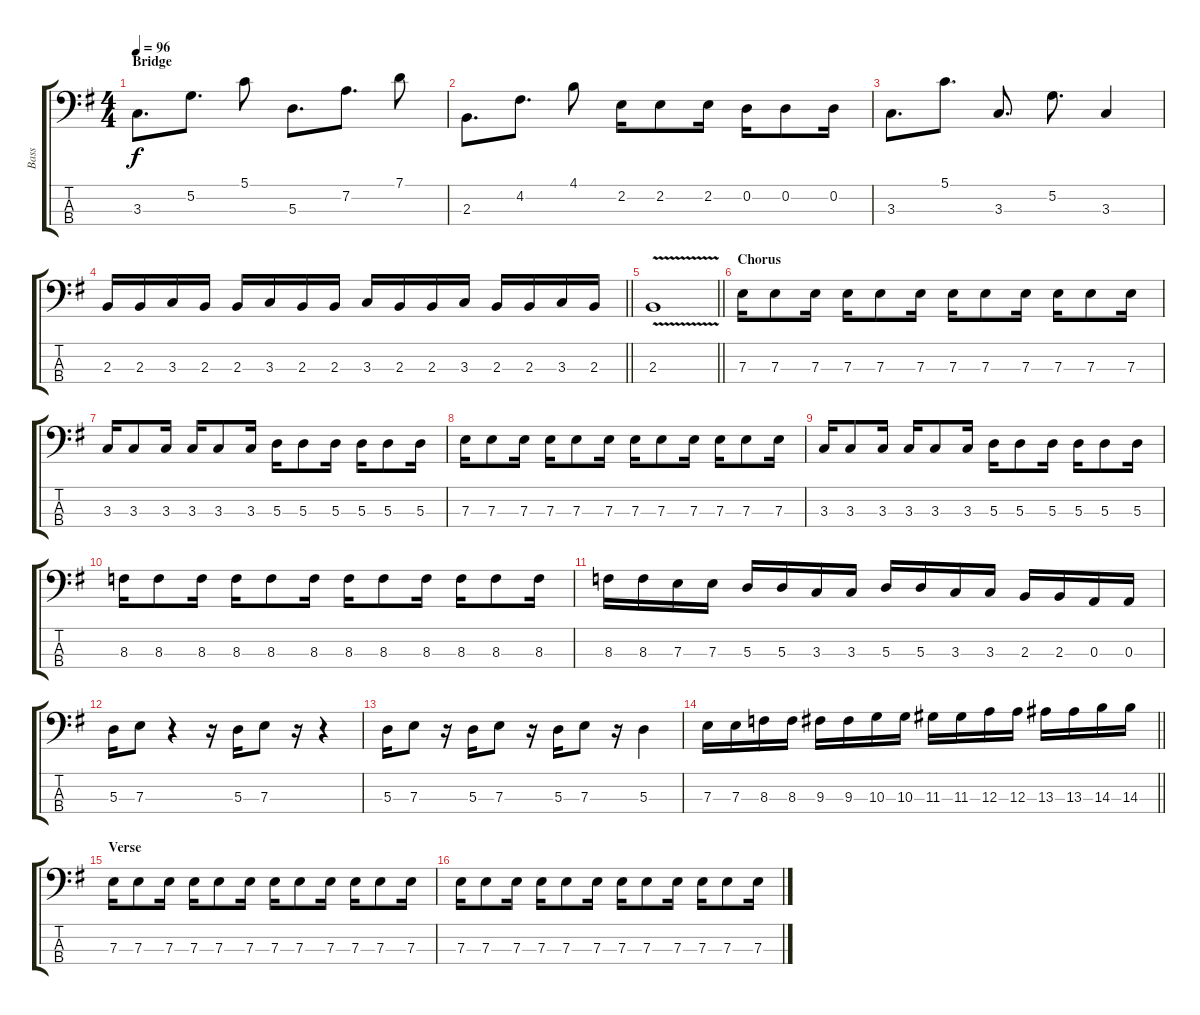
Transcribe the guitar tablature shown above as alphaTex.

\track ("Bass" "Bass") {instrument electricbasspick}
\staff {score tabs}
\tuning (G2 D2 A1 E1) {hide}
\ts (4 4)
\section ("" "Bridge")
\tempo 96
\clef f4
\ks g
3.3.8{d dy f} 5.2.8{d} 5.1.8 5.3.8{d} 7.2.8{d} 7.1.8 |
2.3.8{d} 4.2.8{d} 4.1.8 2.2.16 2.2.8 2.2.16 0.2.16 0.2.8 0.2.16 |
3.3.8{d} 5.1.8{d} 3.3.8{d} 5.2.8{d} 3.3.4 |
\barLineRight lightlight
2.3.16 2.3.16 3.3.16 2.3.16 2.3.16 3.3.16 2.3.16 2.3.16 3.3.16 2.3.16 2.3.16 3.3.16 2.3.16 2.3.16 3.3.16 2.3.16 |
\barLineRight lightlight
2.3{v}.1 |
\section ("" "Chorus")
7.3.16 7.3.8 7.3.16 7.3.16 7.3.8 7.3.16 7.3.16 7.3.8 7.3.16 7.3.16 7.3.8 7.3.16 |
3.3.16 3.3.8 3.3.16 3.3.16 3.3.8 3.3.16 5.3.16 5.3.8 5.3.16 5.3.16 5.3.8 5.3.16 |
7.3.16 7.3.8 7.3.16 7.3.16 7.3.8 7.3.16 7.3.16 7.3.8 7.3.16 7.3.16 7.3.8 7.3.16 |
3.3.16 3.3.8 3.3.16 3.3.16 3.3.8 3.3.16 5.3.16 5.3.8 5.3.16 5.3.16 5.3.8 5.3.16 |
8.3.16 8.3.8 8.3.16 8.3.16 8.3.8 8.3.16 8.3.16 8.3.8 8.3.16 8.3.16 8.3.8 8.3.16 |
8.3.16 8.3.16 7.3.16 7.3.16 5.3.16 5.3.16 3.3.16 3.3.16 5.3.16 5.3.16 3.3.16 3.3.16 2.3.16 2.3.16 0.3.16 0.3.16 |
5.3.16 7.3.8 r.4 r.16 5.3.16 7.3.8 r.16 r.4 |
5.3.16 7.3.8 r.16 5.3.16 7.3.8 r.16 5.3.16 7.3.8 r.16 5.3.4 |
\barLineRight lightlight
7.3.16 7.3.16 8.3.16 8.3.16 9.3.16 9.3.16 10.3.16 10.3.16 11.3.16 11.3.16 12.3.16 12.3.16 13.3.16 13.3.16 14.3.16 14.3.16 |
\section ("" "Verse")
7.3.16 7.3.8 7.3.16 7.3.16 7.3.8 7.3.16 7.3.16 7.3.8 7.3.16 7.3.16 7.3.8 7.3.16 |
7.3.16 7.3.8 7.3.16 7.3.16 7.3.8 7.3.16 7.3.16 7.3.8 7.3.16 7.3.16 7.3.8 7.3.16
